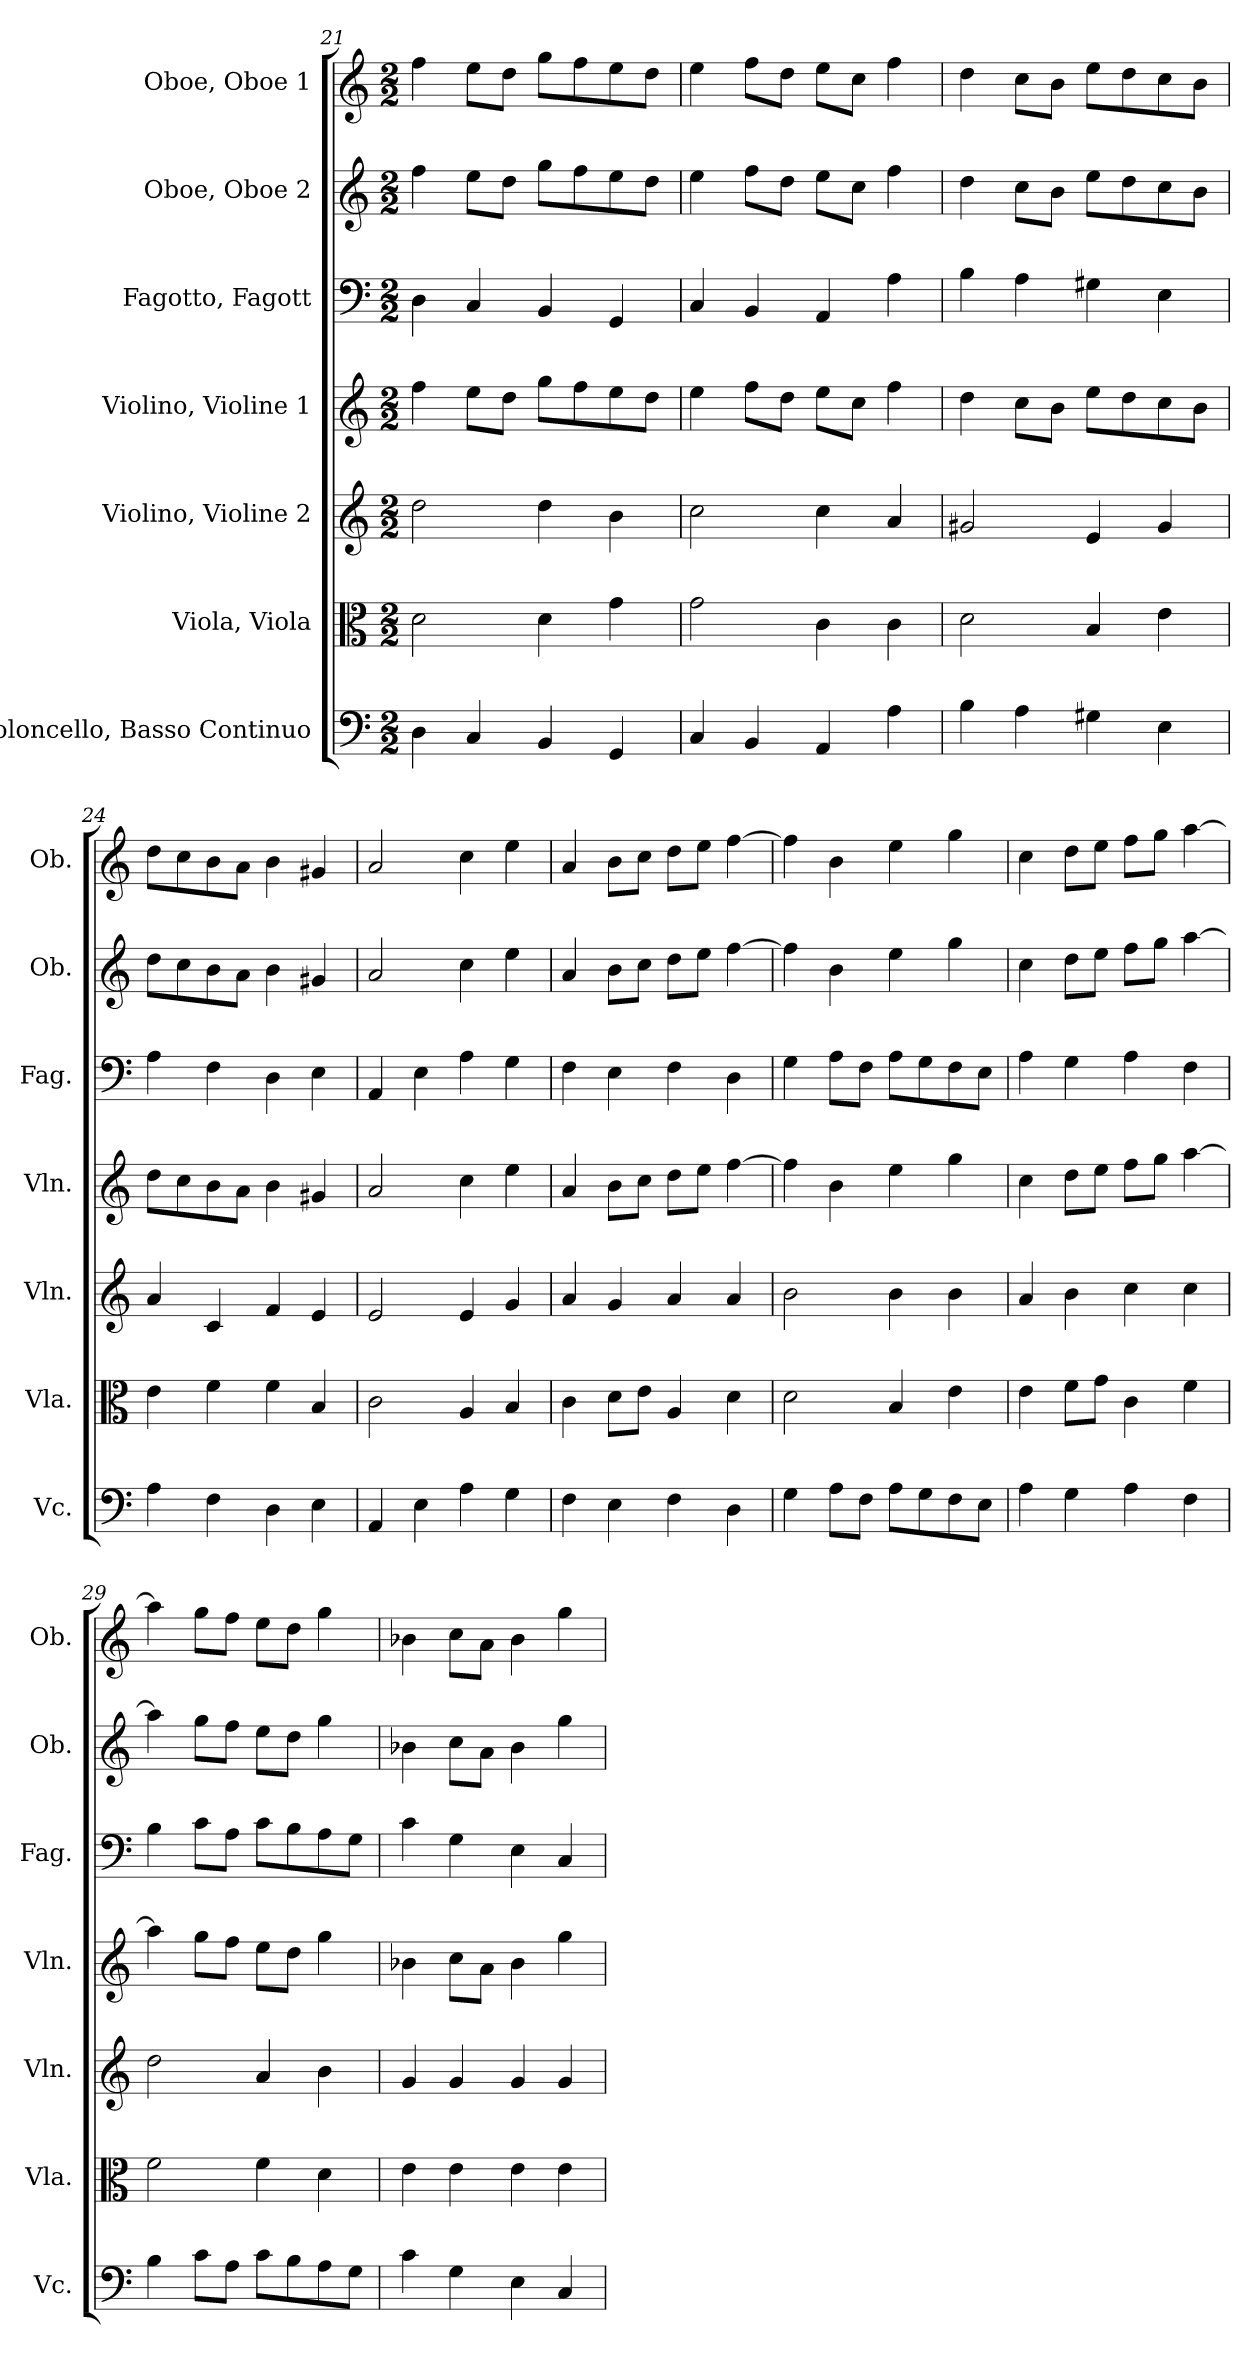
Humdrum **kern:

**kern	**kern	**kern	**kern	**kern	**kern	**kern
*part7	*part6	*part5	*part4	*part3	*part2	*part1
*staff7	*staff6	*staff5	*staff4	*staff3	*staff2	*staff1
*I"Violoncello, Basso Continuo	*I"Viola, Viola	*I"Violino, Violine 2	*I"Violino, Violine 1	*I"Fagotto, Fagott	*I"Oboe, Oboe 2	*I"Oboe, Oboe 1
*I'Vc.	*I'Vla.	*I'Vln.	*I'Vln.	*I'Fag.	*I'Ob.	*I'Ob.
!!LO:LB:g=z
*clefF4	*clefC3	*clefG2	*clefG2	*clefF4	*clefG2	*clefG2
*k[]	*k[]	*k[]	*k[]	*k[]	*k[]	*k[]
*M2/2	*M2/2	*M2/2	*M2/2	*M2/2	*M2/2	*M2/2
=21	=21	=21	=21	=21	=21	=21
4D\	2d\	2dd\	4ff\	4D\	4ff\	4ff\
4C/	.	.	8ee\L	4C/	8ee\L	8ee\L
.	.	.	8dd\J	.	8dd\J	8dd\J
4BB/	4d\	4dd\	8gg\L	4BB/	8gg\L	8gg\L
.	.	.	8ff\	.	8ff\	8ff\
4GG/	4g\	4b\	8ee\	4GG/	8ee\	8ee\
.	.	.	8dd\J	.	8dd\J	8dd\J
=22	=22	=22	=22	=22	=22	=22
4C/	2g\	2cc\	4ee\	4C/	4ee\	4ee\
4BB/	.	.	8ff\L	4BB/	8ff\L	8ff\L
.	.	.	8dd\J	.	8dd\J	8dd\J
4AA/	4c\	4cc\	8ee\L	4AA/	8ee\L	8ee\L
.	.	.	8cc\J	.	8cc\J	8cc\J
4A\	4c\	4a/	4ff\	4A\	4ff\	4ff\
=23	=23	=23	=23	=23	=23	=23
4B\	2d\	2g#X/	4dd\	4B\	4dd\	4dd\
4A\	.	.	8cc\L	4A\	8cc\L	8cc\L
.	.	.	8b\J	.	8b\J	8b\J
4G#X\	4B/	4e/	8ee\L	4G#X\	8ee\L	8ee\L
.	.	.	8dd\	.	8dd\	8dd\
4E\	4e\	4g#/	8cc\	4E\	8cc\	8cc\
.	.	.	8b\J	.	8b\J	8b\J
=24	=24	=24	=24	=24	=24	=24
4A\	4e\	4a/	8dd\L	4A\	8dd\L	8dd\L
.	.	.	8cc\	.	8cc\	8cc\
4F\	4f\	4c/	8b\	4F\	8b\	8b\
.	.	.	8a\J	.	8a\J	8a\J
4D\	4f\	4f/	4b\	4D\	4b\	4b\
4E\	4B/	4e/	4g#X/	4E\	4g#X/	4g#X/
=25	=25	=25	=25	=25	=25	=25
4AA/	2c\	2e/	2a/	4AA/	2a/	2a/
4E\	.	.	.	4E\	.	.
4A\	4A/	4e/	4cc\	4A\	4cc\	4cc\
4G\	4B/	4g/	4ee\	4G\	4ee\	4ee\
=26	=26	=26	=26	=26	=26	=26
4F\	4c\	4a/	4a/	4F\	4a/	4a/
4E\	8d\L	4g/	8b\L	4E\	8b\L	8b\L
.	8e\J	.	8cc\J	.	8cc\J	8cc\J
4F\	4A/	4a/	8dd\L	4F\	8dd\L	8dd\L
.	.	.	8ee\J	.	8ee\J	8ee\J
4D\	4d\	4a/	[4ff\	4D\	[4ff\	[4ff\
=27	=27	=27	=27	=27	=27	=27
4G\	2d\	2b\	4ff\]	4G\	4ff\]	4ff\]
8A\L	.	.	4b\	8A\L	4b\	4b\
8F\J	.	.	.	8F\J	.	.
8A\L	4B/	4b\	4ee\	8A\L	4ee\	4ee\
8G\	.	.	.	8G\	.	.
8F\	4e\	4b\	4gg\	8F\	4gg\	4gg\
8E\J	.	.	.	8E\J	.	.
!!LO:PB:g=z
=28	=28	=28	=28	=28	=28	=28
4A\	4e\	4a/	4cc\	4A\	4cc\	4cc\
4G\	8f\L	4b\	8dd\L	4G\	8dd\L	8dd\L
.	8g\J	.	8ee\J	.	8ee\J	8ee\J
4A\	4c\	4cc\	8ff\L	4A\	8ff\L	8ff\L
.	.	.	8gg\J	.	8gg\J	8gg\J
4F\	4f\	4cc\	[4aa\	4F\	[4aa\	[4aa\
=29	=29	=29	=29	=29	=29	=29
4B\	2f\	2dd\	4aa\]	4B\	4aa\]	4aa\]
8c\L	.	.	8gg\L	8c\L	8gg\L	8gg\L
8A\J	.	.	8ff\J	8A\J	8ff\J	8ff\J
8c\L	4f\	4a/	8ee\L	8c\L	8ee\L	8ee\L
8B\	.	.	8dd\J	8B\	8dd\J	8dd\J
8A\	4d\	4b\	4gg\	8A\	4gg\	4gg\
8G\J	.	.	.	8G\J	.	.
=30	=30	=30	=30	=30	=30	=30
4c\	4e\	4g/	4b-X\	4c\	4b-X\	4b-X\
4G\	4e\	4g/	8cc\L	4G\	8cc\L	8cc\L
.	.	.	8a\J	.	8a\J	8a\J
4E\	4e\	4g/	4b-\	4E\	4b-\	4b-\
4C/	4e\	4g/	4gg\	4C/	4gg\	4gg\
=	=	=	=	=	=	=
*-	*-	*-	*-	*-	*-	*-
